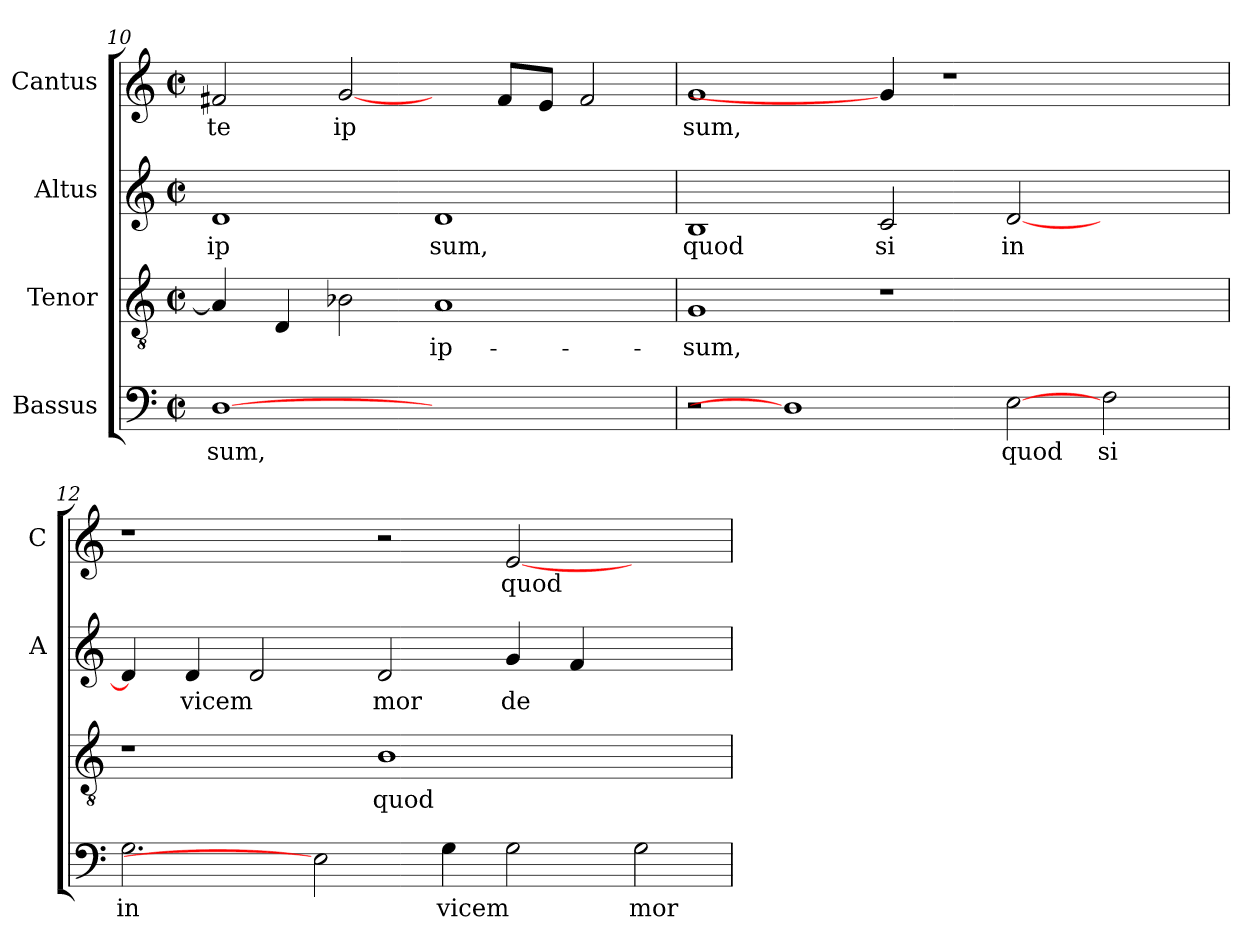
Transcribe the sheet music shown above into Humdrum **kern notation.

**kern	**text	**kern	**text	**kern	**text	**kern	**text
*part4	*part4	*part3	*part3	*part2	*part2	*part1	*part1
*staff4	*staff4	*staff3	*staff3	*staff2	*staff2	*staff1	*staff1
*I"Bassus	*	*I"Tenor	*	*I"Altus	*	*I"Cantus	*
*	*	*	*	*I'A	*	*I'C	*
*clefF4	*	*clefGv2	*	*clefG2	*	*clefG2	*
*k[]	*	*k[]	*	*k[]	*	*k[]	*
*C:	*	*C:	*	*C:	*	*C:	*
*M2/2	*	*M2/2	*	*M2/2	*	*M2/2	*
*met(c|)	*	*met(c|)	*	*met(c|)	*	*met(c|)	*
=10	=10	=10	=10	=10	=10	=10	=10
!	!LO:LY:b:cj	!	!LO:LY:b:cj	!	!LO:LY:b:cj	!	!LO:LY:b:cj
[1D	sum,	4A/]	.	1d	ip	2f#X/	te
!	!	!	!LO:LY:b:cj	!	!	!	!
.	.	4D/	.	.	.	.	.
!	!	!	!LO:LY:b:cj	!	!	!	!LO:LY:b:cj
.	.	2B-X\	.	.	.	[2g/	ip
!	!	!	!LO:LY:b:cj	!	!LO:LY:b:cj	!	!
1ryy	.	1A	ip-	1d	sum,	4ryy	.
!	!	!	!	!	!	!	!LO:LY:b:cj
.	.	.	.	.	.	8f#/L	.
!	!	!	!	!	!	!	!LO:LY:b:cj
.	.	.	.	.	.	8e/J	.
!	!	!	!	!	!	!	!LO:LY:b:cj
.	.	.	.	.	.	2f#/	.
=11	=11	=11	=11	=11	=11	=11	=11
!	!	!	!LO:LY:b:cj	!	!LO:LY:b:cj	!	!LO:LY:b:cj
2r	.	1G	-sum,	1B	quod	1g	sum,
1D]	.	.	.	.	.	.	.
!	!	!	!	!	!LO:LY:b:cj	!	!
.	.	1r	.	2c/	si	4g/]	.
.	.	.	.	.	.	1r	.
!	!LO:LY:b:cj	!	!	!	!LO:LY:b:cj	!	!
[2E	quod	.	.	[<2d/	in	.	.
!	!LO:LY:b:cj	!	!	!	!	!	!
2F\	si	2ryy	.	2ryy	.	.	.
.	.	.	.	.	.	4ryy	.
!!LO:LB:g=z
=12	=12	=12	=12	=12	=12	=12	=12
!	!LO:LY:b:cj	!	!	!	!LO:LY:b:cj	!	!
2.G\	in	1r	.	4d/]	.	1r	.
!	!	!	!	!	!LO:LY:b:cj	!	!
.	.	.	.	4d/	vicem	.	.
!	!	!	!	!	!LO:LY:b:cj	!	!
.	.	.	.	2d/	.	.	.
2E]	.	.	.	.	.	.	.
!	!	!	!LO:LY:b:cj	!	!LO:LY:b:cj	!	!
.	.	1B	quod	2d/	mor	2r	.
!	!LO:LY:b:cj	!	!	!	!	!	!
4G\	vicem	.	.	.	.	.	.
!	!LO:LY:b:cj	!	!	!	!LO:LY:b:cj	!	!LO:LY:b:cj
2G\	.	.	.	4g/	de	[<2e/	quod
!	!	!	!	!	!LO:LY:b:cj	!	!
.	.	.	.	4f/	.	.	.
!	!LO:LY:b:cj	!	!	!	!	!	!
2G\	mor	2ryy	.	2ryy	.	2ryy	.
=	=	=	=	=	=	=	=
*-	*-	*-	*-	*-	*-	*-	*-
